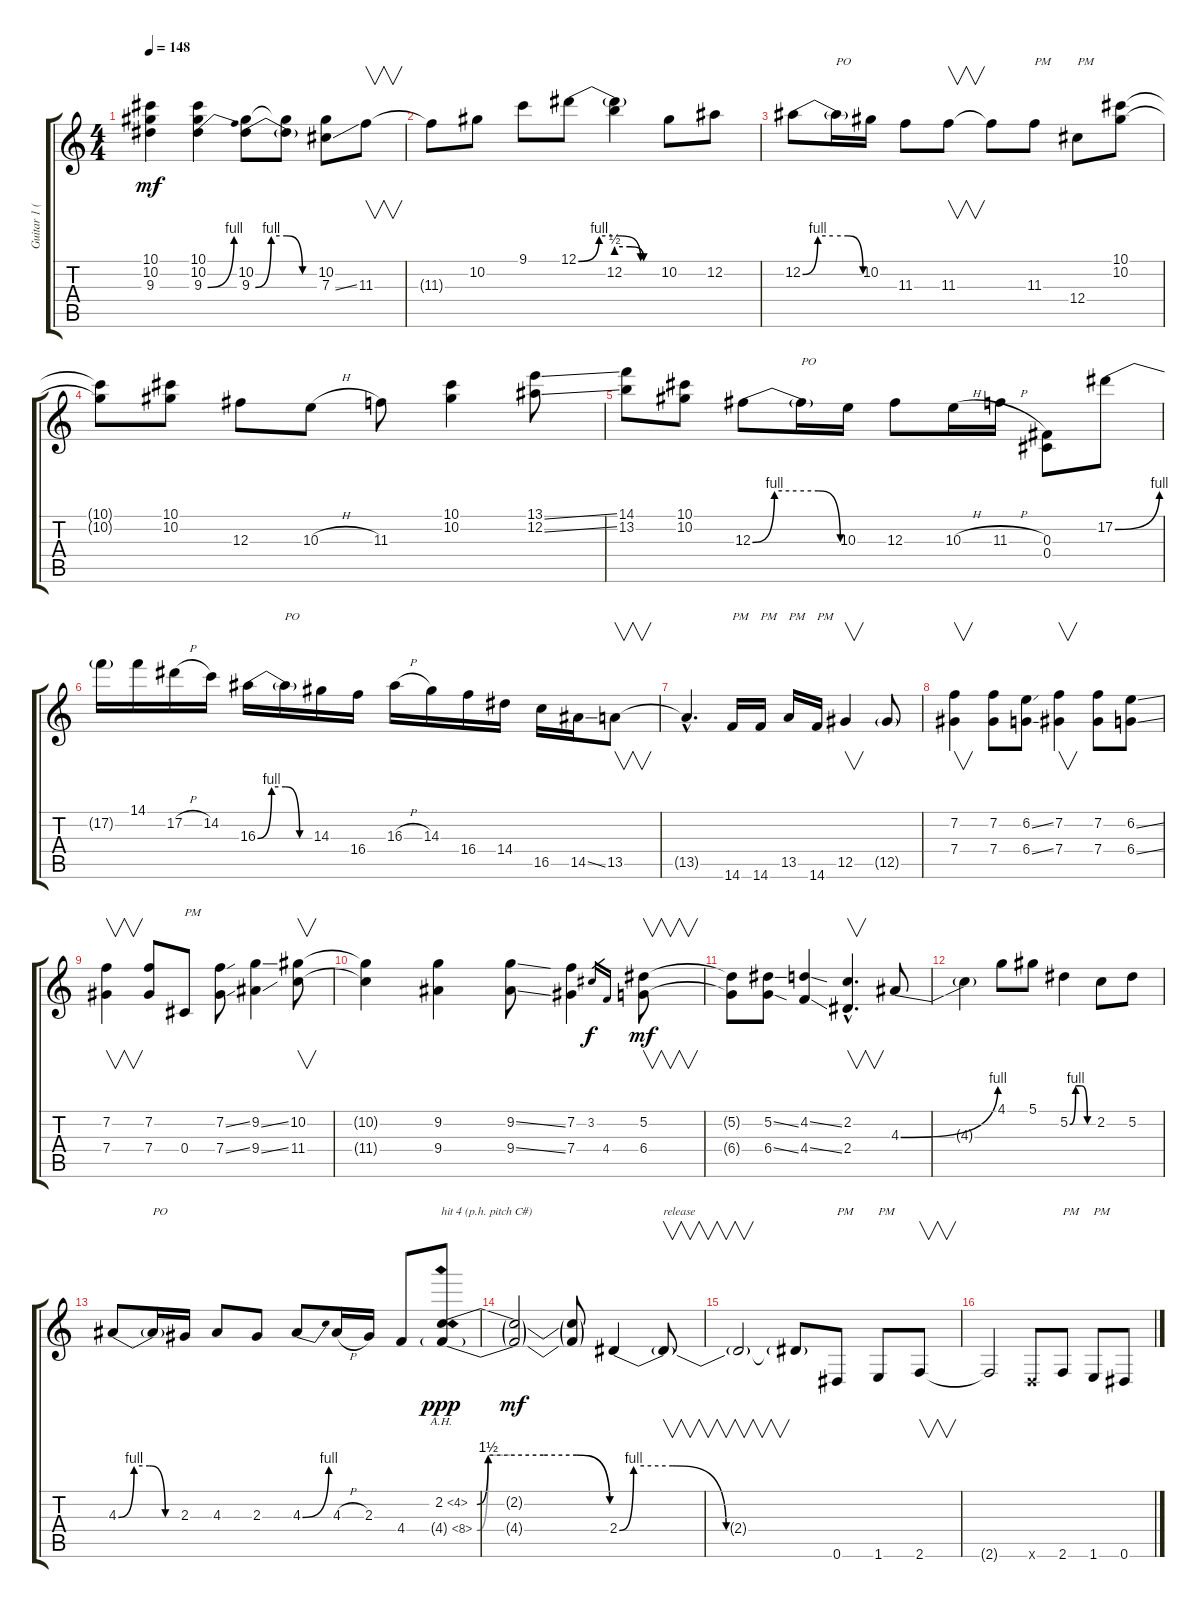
\track ("Guitar 1 (Slash)" "Guitar 1 (") {instrument distortionguitar}
\staff {score tabs}
\tuning (Eb4 Bb3 Gb3 Db3 Ab2 Eb2) {hide}
\ts (4 4)
\tempo 148
\clef g2
\ks c
(10.1{t} 10.2{t} 9.3{t}).4{dy mf} (10.1 10.2 9.3{be (bend 0 0 60 4)}).4 (10.2 9.3{be (custom 0 0 15 4 30 4 45 0 60 0)}).8 (10.2{t} 9.3{t}).8 (10.2 7.3{ss}).8 11.3.8{v} |
11.3{t}.8 10.2.8 9.1.8 12.1{be (custom 0 0 15 4 30 4 45 0 60 0)}.8 (12.1{t} 12.2{be (custom 0 2 20 2 40 0 60 0)}).4 10.2.8 12.2.8 |
12.2{be (custom 0 0 15 4 30 4 45 4 60 0)}.8 12.2{t}.16{txt "PO"} 10.2.16 11.3.8 11.3.8{v} 11.3{t}.8 11.3.8{txt "PM"} 12.4.8{txt "PM"} (10.1 10.2).8 |
(10.1{t} 10.2{t}).8 (10.1 10.2).8 12.3.8 10.3{h}.8 11.3.8 (10.1 10.2).4 (13.1{ss} 12.2{ss}).8 |
(14.1 13.2).8 (10.1 10.2).8 12.3{be (custom 0 0 15 4 30 4 45 4 60 0)}.8 12.3{t}.16{txt "PO"} 10.3.16 12.3.8 10.3{h}.16 11.3{h}.16 (0.3 0.4).8 17.2{be (bend 0 0 60 4)}.8 |
17.2{t}.16 14.1.16 17.2{h}.16 14.2.16 16.3{be (custom 0 0 15 4 30 4 45 0 60 0)}.16 16.3{t}.16{txt "PO"} 14.3.16 16.4.16 16.3{h}.16 14.3.16 16.4.16 14.4.16 16.5.16 14.5{ss}.16 13.5.8{v} |
13.5{hac t}.4{d} 14.6.16{txt "PM"} 14.6.16{txt "PM"} 13.5.16{txt "PM"} 14.6.16{txt "PM"} 12.5.4{v} 12.5{g}.8 |
(7.2 7.4).4{v} (7.2 7.4).8 (6.2{ss} 6.4{ss}).8 (7.2 7.4).4{v} (7.2 7.4).8 (6.2{ss} 6.4{ss}).8 |
(7.2 7.4).4{v} (7.2 7.4).8 0.4.8{txt "PM"} (7.2{ss} 7.4{ss}).8 (9.2{ss} 9.4{ss}).4 (10.2 11.4).8{v} |
(10.2{t} 11.4{t}).4 (9.2 9.4).4 (9.2{ss} 9.4{ss}).8 (7.2 7.4).4 3.2.16{gr dy f} 4.4.16{gr} (5.2 6.4).8{v dy mf} |
(5.2{t} 6.4{t}).8 (5.2{ss} 6.4{ss}).8 (4.2{ss} 4.4{ss}).4 (2.2{hac} 2.4{hac}).4{v d} 4.3{be (bend 0 0 60 4)}.8 |
4.3{t}.4 4.1.8 5.1.8 5.2{be (custom 0 0 15 4 30 4 45 0 60 0)}.4 2.2.8 5.2.8 |
4.3{be (custom 0 0 15 4 30 4 45 0 60 0)}.8 4.3{t}.16{txt "PO"} 2.3.16 4.3.8 2.3.8 4.3{be (bend 0 0 60 4)}.8 4.3{h}.16 2.3.16 4.4.8 (2.2{be (custom 0 0 5 6 30 6 45 6 60 0) ah 2} 4.4{be (custom 0 0 5 6 15 6 30 6 45 6 60 0) ah 4 g}).8{txt "hit 4 (p.h. pitch C#)" dy ppp} |
(2.2{t} 4.4{t}).2{dy mf} (2.2{t} 4.4{t}).8 2.4{be (custom 0 0 4 4 15 4 30 0 60 0)}.4 2.4{t}.8{v txt "release"} |
2.4{t}.2{v} 2.4{t}.8 0.6.8{txt "PM"} 1.6.8{txt "PM"} 2.6.8{v} |
2.6{t}.2 -1.6{x}.8 2.6.8{txt "PM"} 1.6.8{txt "PM"} 0.6.8
